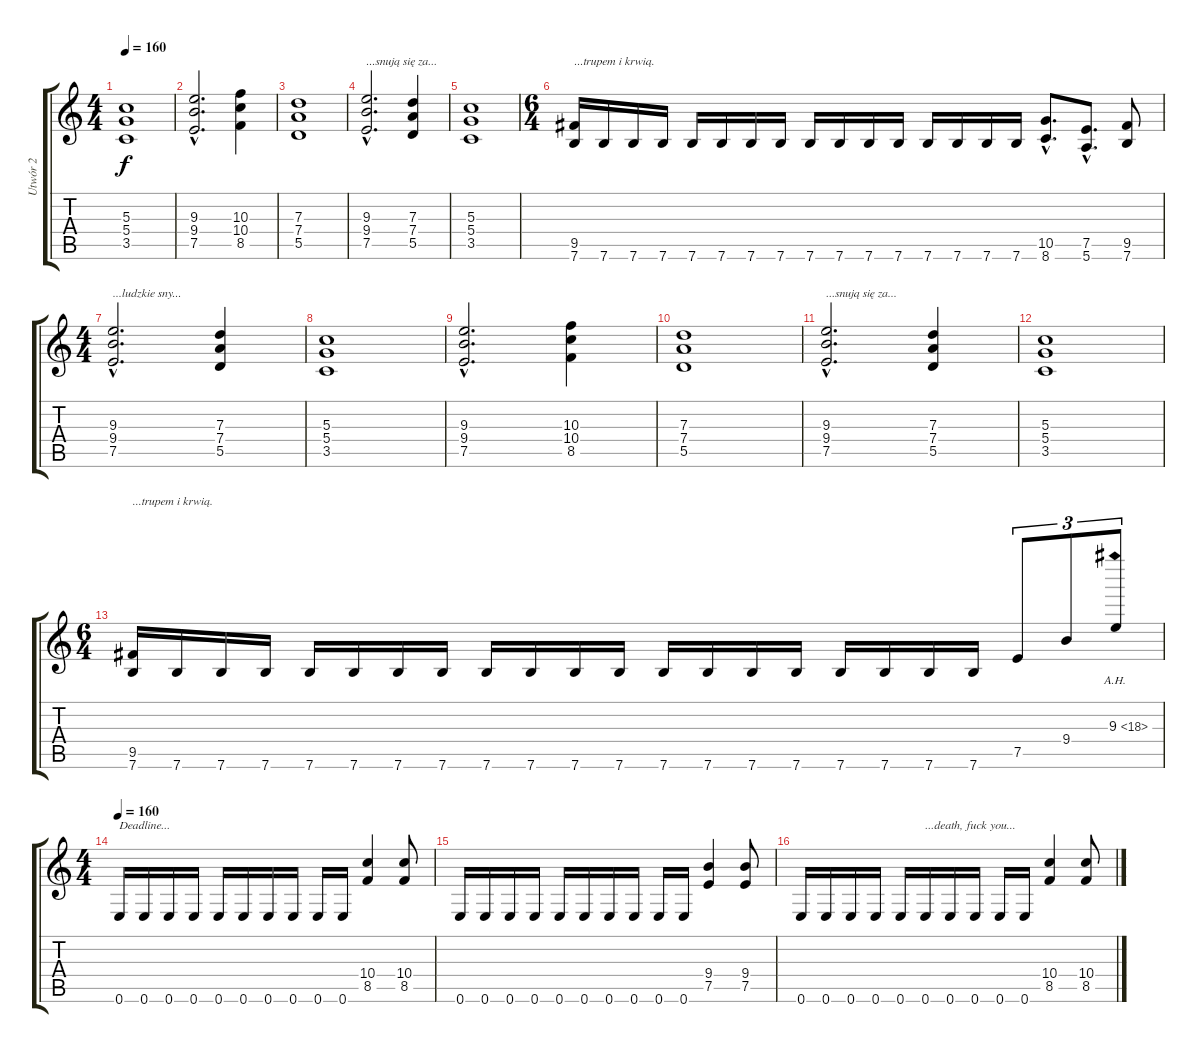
\track ("Utwór 2" "Utwór 2") {instrument distortionguitar}
\staff {score tabs}
\tuning (E4 B3 G3 D3 A2 E2) {hide}
\ts (4 4)
\tempo 160
\clef g2
\ks c
(5.3 5.4 3.5).1{dy f} |
(9.3{hac} 9.4{hac} 7.5{hac}).2{d} (10.3 10.4 8.5).4 |
(7.3 7.4 5.5).1 |
(9.3{hac} 9.4{hac} 7.5{hac}).2{d txt "...snują się za..."} (7.3 7.4 5.5).4 |
(5.3 5.4 3.5).1 |
\ts (6 4)
(9.5 7.6).16{txt "...trupem i krwią."} 7.6.16 7.6.16 7.6.16 7.6.16 7.6.16 7.6.16 7.6.16 7.6.16 7.6.16 7.6.16 7.6.16 7.6.16 7.6.16 7.6.16 7.6.16 (10.5{hac} 8.6{hac}).8{d} (7.5{hac} 5.6{hac}).8{d} (9.5 7.6).8 |
\ts (4 4)
(9.3{hac} 9.4{hac} 7.5{hac}).2{d txt "...ludzkie sny..."} (7.3 7.4 5.5).4 |
(5.3 5.4 3.5).1 |
(9.3{hac} 9.4{hac} 7.5{hac}).2{d} (10.3 10.4 8.5).4 |
(7.3 7.4 5.5).1 |
(9.3{hac} 9.4{hac} 7.5{hac}).2{d txt "...snują się za..."} (7.3 7.4 5.5).4 |
(5.3 5.4 3.5).1 |
\ts (6 4)
(9.5 7.6).16{txt "...trupem i krwią."} 7.6.16 7.6.16 7.6.16 7.6.16 7.6.16 7.6.16 7.6.16 7.6.16 7.6.16 7.6.16 7.6.16 7.6.16 7.6.16 7.6.16 7.6.16 7.6.16 7.6.16 7.6.16 7.6.16 7.5.8{tu (3 2)} 9.4.8{tu (3 2)} 9.3{ah 9}.8{tu (3 2)} |
\ts (4 4)
\tempo 160
0.6.16{txt "Deadline..."} 0.6.16 0.6.16 0.6.16 0.6.16 0.6.16 0.6.16 0.6.16 0.6.16 0.6.16 (10.4 8.5).4 (10.4 8.5).8 |
0.6.16 0.6.16 0.6.16 0.6.16 0.6.16 0.6.16 0.6.16 0.6.16 0.6.16 0.6.16 (9.4 7.5).4 (9.4 7.5).8 |
0.6.16 0.6.16 0.6.16 0.6.16 0.6.16 0.6.16{txt "...death, fuck you..."} 0.6.16 0.6.16 0.6.16 0.6.16 (10.4 8.5).4 (10.4 8.5).8
